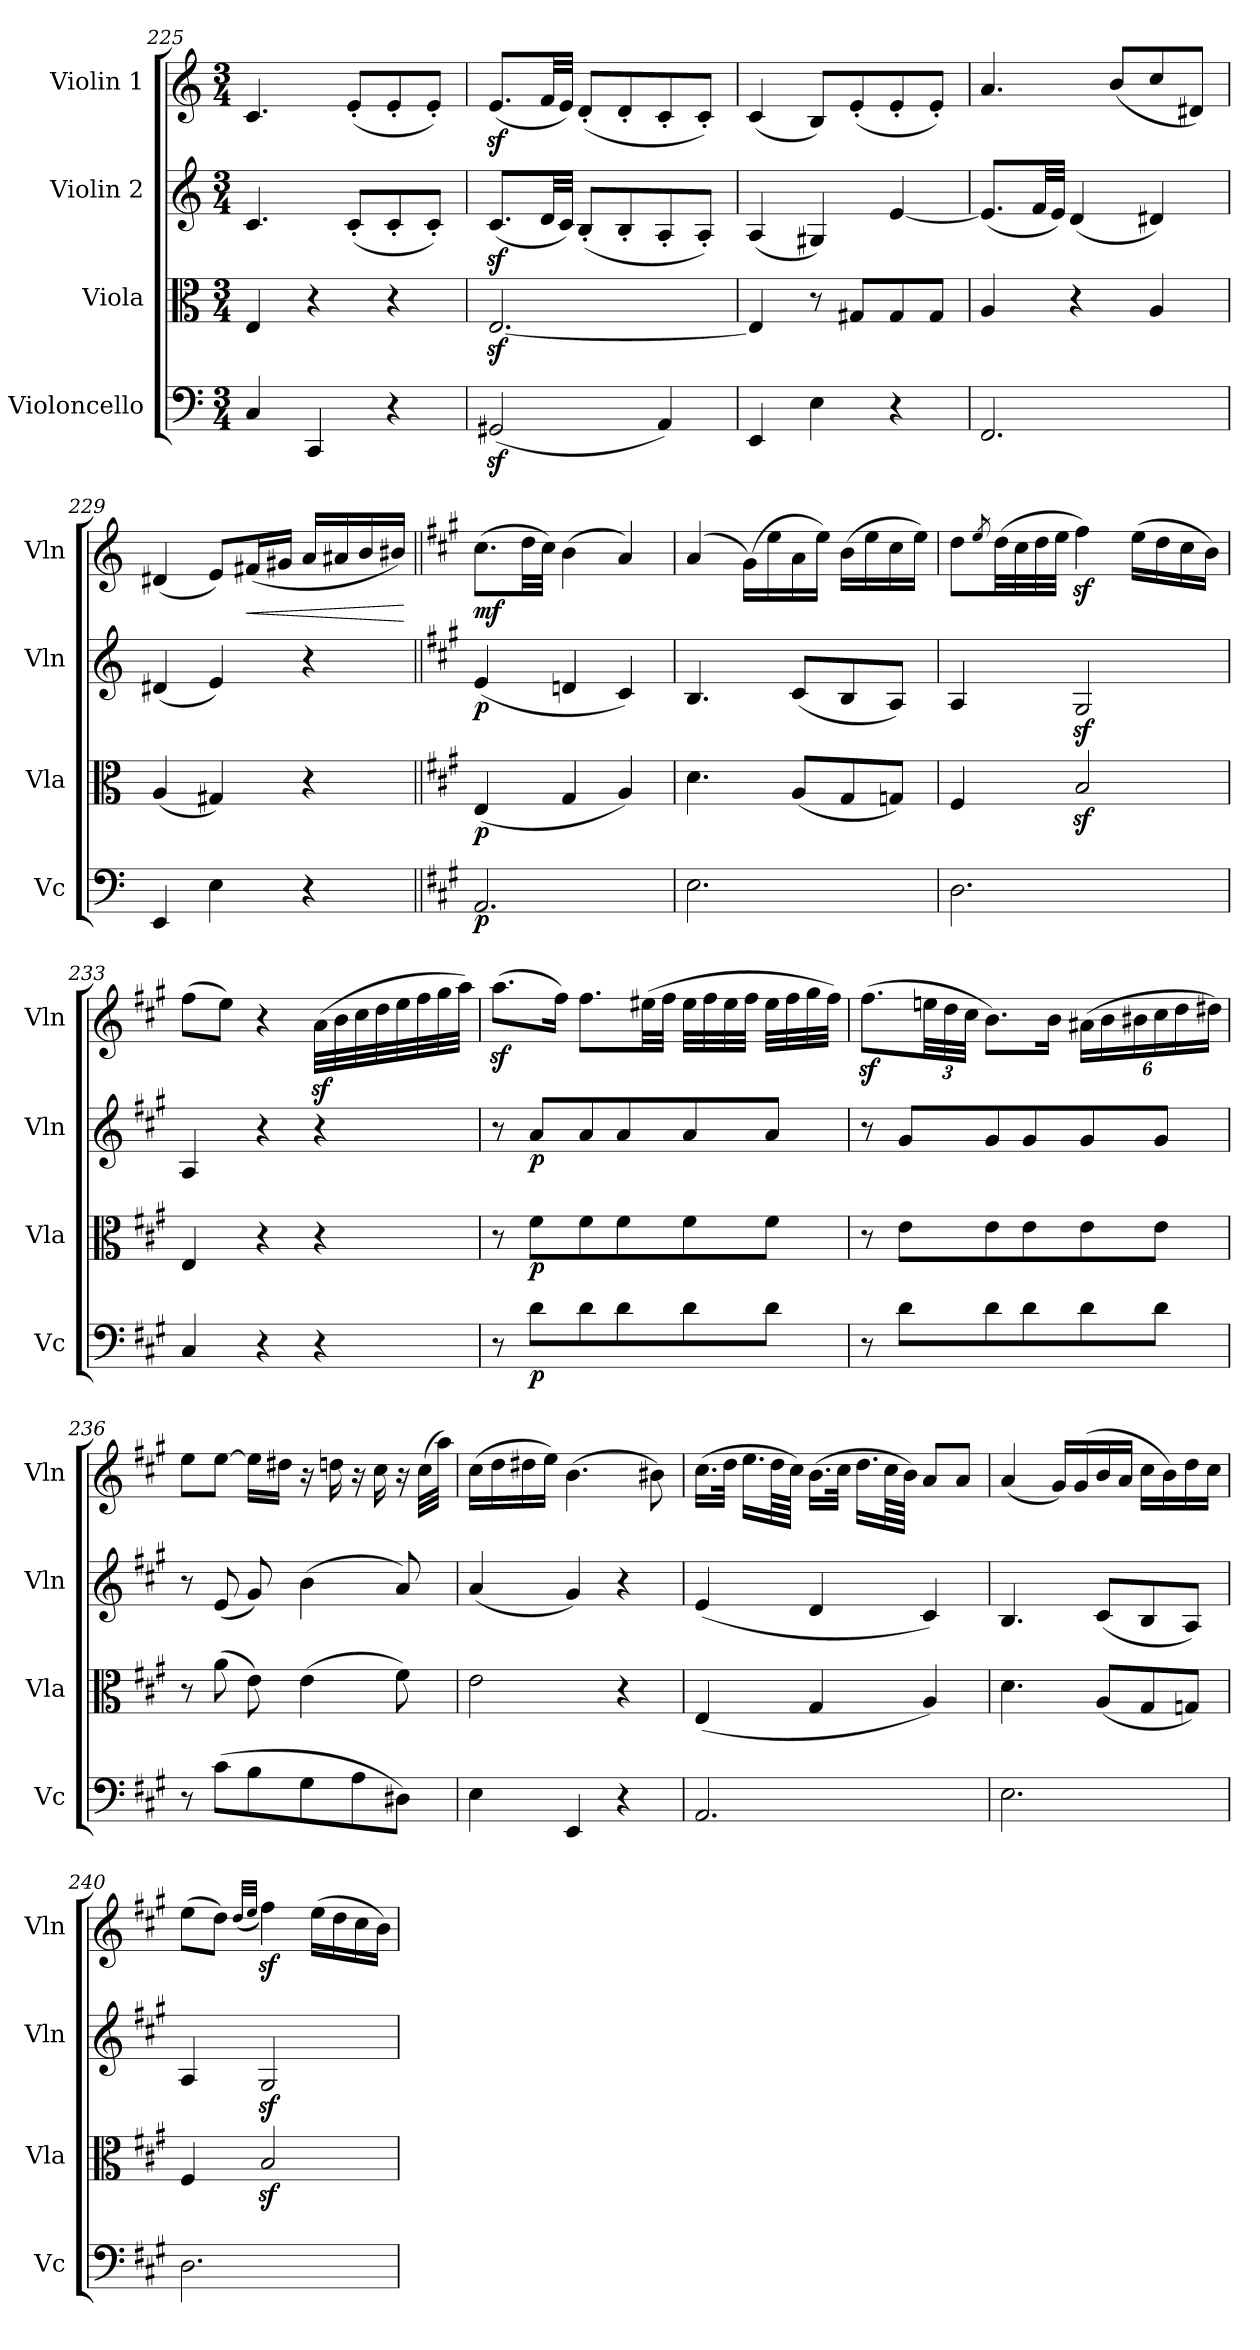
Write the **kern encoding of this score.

**kern	**dynam	**kern	**dynam	**kern	**dynam	**kern	**dynam
*part4	*part4	*part3	*part3	*part2	*part2	*part1	*part1
*staff4	*staff4	*staff3	*staff3	*staff2	*staff2	*staff1	*staff1
*I"Violoncello	*	*I"Viola	*	*I"Violin 2	*	*I"Violin 1	*
*I'Vc	*	*I'Vla	*	*I'Vln	*	*I'Vln	*
*clefF4	*	*clefC3	*	*clefG2	*	*clefG2	*
*k[]	*	*k[]	*	*k[]	*	*k[]	*
*M3/4	*	*M3/4	*	*M3/4	*	*M3/4	*
=225	=225	=225	=225	=225	=225	=225	=225
4C/	.	4E/	.	4.c/	.	4.c/	.
4CC/	.	4r	.	.	.	.	.
.	.	.	.	(<8c'/L	.	(<8e'/L	.
4r	.	4r	.	8c'/	.	8e'/	.
.	.	.	.	8c'/J)	.	8e'/J)	.
!!LO:PB:g=z
=226	=226	=226	=226	=226	=226	=226	=226
(<2GG#Xz</	.	[2.Ez</	.	(<8.cz</L	.	(<8.ez</L	.
.	.	.	.	32d/LL	.	32f/LL	.
.	.	.	.	32c/JJJ)	.	32e/JJJ)	.
.	.	.	.	(<8B'/L	.	(<8d'/L	.
.	.	.	.	8B'/	.	8d'/	.
4AA/)	.	.	.	8A'/	.	8c'/	.
.	.	.	.	8A'/J)	.	8c'/J)	.
=227	=227	=227	=227	=227	=227	=227	=227
4EE/	.	4E/]	.	(<4A/	.	(<4c/	.
4E\	.	8r	.	4G#X/)	.	8B/L)	.
.	.	8G#X/L	.	.	.	(<8e'/	.
4r	.	8G#/	.	[4e/	.	8e'/	.
.	.	8G#/J	.	.	.	8e'/J)	.
=228	=228	=228	=228	=228	=228	=228	=228
2.FF/	.	4A/	.	(<8.e/L]	.	4.a/	.
.	.	.	.	32f/LL	.	.	.
.	.	.	.	32e/JJJ)	.	.	.
.	.	4r	.	(<4d/	.	.	.
.	.	.	.	.	.	(<8b/L	.
.	.	4A/	.	4d#X/)	.	8cc/	.
.	.	.	.	.	.	8d#X/J)	.
=229	=229	=229	=229	=229	=229	=229	=229
4EE/	.	(<4A/	.	(<4d#X/	.	(<4d#X/	.
4E\	.	4G#X/)	.	4e/)	.	8e/L)	.
!	!	!	!	!	!	!	!LO:HP:b
.	.	.	.	.	.	(<16f#X/L	<
.	.	.	.	.	.	16g#X/JJ	.
4r	.	4r	.	4r	.	16a/LL	.
.	.	.	.	.	.	16a#X/	.
.	.	.	.	.	.	16b/	.
.	.	.	.	.	.	16b#X/JJ)	.
.	.	.	.	.	.	.	[
!!LO:LB:g=z
=230||	=230||	=230||	=230||	=230||	=230||	=230||	=230||
*k[f#c#g#]	*	*k[f#c#g#]	*	*k[f#c#g#]	*	*k[f#c#g#]	*
!	!LO:DY:b	!	!LO:DY:b	!	!LO:DY:b	!	!LO:DY:b
2.AA/	p	(<4E/	p	(<4e/	p	(>8.cc#\L	mf
.	.	.	.	.	.	32dd\LL	.
.	.	.	.	.	.	32cc#\JJJ)	.
.	.	4G#/	.	4dn/	.	(>4b\	.
.	.	4A/)	.	4c#/)	.	4a/)	.
=231	=231	=231	=231	=231	=231	=231	=231
2.E\	.	4.d\	.	4.B/	.	(>4a/	.
.	.	.	.	.	.	(>16g#\LL)	.
.	.	.	.	.	.	16ee\	.
.	.	(<8A/L	.	(<8c#/L	.	16a\	.
.	.	.	.	.	.	16ee\JJ)	.
.	.	8G#/	.	8B/	.	(>16b\LL	.
.	.	.	.	.	.	16ee\	.
.	.	8Gn/J)	.	8A/J)	.	16cc#\	.
.	.	.	.	.	.	16ee\JJ)	.
=232	=232	=232	=232	=232	=232	=232	=232
2.D\	.	4F#/	.	4A/	.	8dd\L	.
.	.	.	.	.	.	8qee/	.
.	.	.	.	.	.	(>32dd\LL	.
.	.	.	.	.	.	32cc#\	.
.	.	.	.	.	.	32dd\	.
.	.	.	.	.	.	32ee\JJJ	.
.	.	2Bz</	.	2G#z</	.	4ff#z<\)	.
.	.	.	.	.	.	(>16ee\LL	.
.	.	.	.	.	.	16dd\	.
.	.	.	.	.	.	16cc#\	.
.	.	.	.	.	.	16b\JJ)	.
=233	=233	=233	=233	=233	=233	=233	=233
4C#/	.	4E/	.	4A/	.	(>8ff#\L	.
.	.	.	.	.	.	8ee\J)	.
4r	.	4r	.	4r	.	4r	.
4r	.	4r	.	4r	.	(>32az<\LLL	.
.	.	.	.	.	.	32b\	.
.	.	.	.	.	.	32cc#\	.
.	.	.	.	.	.	32dd\	.
.	.	.	.	.	.	32ee\	.
.	.	.	.	.	.	32ff#\	.
.	.	.	.	.	.	32gg#\	.
.	.	.	.	.	.	32aa\JJJ)	.
!!LO:LB:g=z
=234	=234	=234	=234	=234	=234	=234	=234
8r	.	8r	.	8r	.	(>8.aaz<\L	.
!	!LO:DY:b	!	!LO:DY:b	!	!LO:DY:b	!	!
8d\L	p	8f#\L	p	8a/L	p	.	.
.	.	.	.	.	.	16ff#\Jk)	.
8d\	.	8f#\	.	8a/	.	8.ff#\L	.
8d\	.	8f#\	.	8a/	.	.	.
.	.	.	.	.	.	(>32ee#X\LL	.
.	.	.	.	.	.	32ff#\JJJ	.
8d\	.	8f#\	.	8a/	.	32ee#\LLL	.
.	.	.	.	.	.	32ff#\	.
.	.	.	.	.	.	32ee#\	.
.	.	.	.	.	.	32ff#\JJJ	.
8d\J	.	8f#\J	.	8a/J	.	32ee#\LLL	.
.	.	.	.	.	.	32ff#\	.
.	.	.	.	.	.	32gg#\	.
.	.	.	.	.	.	32ff#\JJJ)	.
=235	=235	=235	=235	=235	=235	=235	=235
8r	.	8r	.	8r	.	(>8.ff#z<\L	.
8d\L	.	8e\L	.	8g#/L	.	.	.
*	*	*	*	*	*	*Xbrackettup	*
.	.	.	.	.	.	48een\LL	.
.	.	.	.	.	.	48dd\	.
.	.	.	.	.	.	48cc#\JJJ	.
8d\	.	8e\	.	8g#/	.	8.b\L)	.
8d\	.	8e\	.	8g#/	.	.	.
.	.	.	.	.	.	16b\Jk	.
8d\	.	8e\	.	8g#/	.	(>24a#X\LL	.
.	.	.	.	.	.	24b\	.
.	.	.	.	.	.	24b#X\	.
8d\J	.	8e\J	.	8g#/J	.	24cc#\	.
.	.	.	.	.	.	24dd\	.
.	.	.	.	.	.	24dd#X\JJ)	.
=236	=236	=236	=236	=236	=236	=236	=236
8r	.	8r	.	8r	.	8ee\L	.
(>8c#\L	.	(>8a\	.	(<8e/	.	[8ee\J	.
8B\	.	8e\)	.	8g#/)	.	16ee\LL]	.
.	.	.	.	.	.	16dd#X\JJ	.
8G#\	.	(>4e\	.	(>4b\	.	16r	.
.	.	.	.	.	.	16ddn\	.
8A\	.	.	.	.	.	16r	.
.	.	.	.	.	.	16cc#\	.
8D#X\J)	.	8f#\)	.	8a/)	.	16r	.
.	.	.	.	.	.	(>32cc#\LLL	.
.	.	.	.	.	.	32aa\JJJ)	.
!!LO:LB:g=z
=237	=237	=237	=237	=237	=237	=237	=237
4E\	.	2e\	.	(<4a/	.	(>16cc#\LL	.
.	.	.	.	.	.	16dd\	.
.	.	.	.	.	.	16dd#X\	.
.	.	.	.	.	.	16ee\JJ)	.
4EE/	.	.	.	4g#/)	.	(>4.b\	.
4r	.	4r	.	4r	.	.	.
.	.	.	.	.	.	8b#X\)	.
=238	=238	=238	=238	=238	=238	=238	=238
2.AA/	.	(<4E/	.	(<4e/	.	(>16.cc#\LL	.
.	.	.	.	.	.	32dd\JJk	.
.	.	.	.	.	.	16.ee\LL	.
.	.	.	.	.	.	64dd\LL	.
.	.	.	.	.	.	64cc#\JJJJ)	.
.	.	4G#/	.	4d/	.	(>16.b\LL	.
.	.	.	.	.	.	32cc#\JJk	.
.	.	.	.	.	.	16.dd\LL	.
.	.	.	.	.	.	64cc#\LL	.
.	.	.	.	.	.	64b\JJJJ)	.
.	.	4A/)	.	4c#/)	.	8a/L	.
.	.	.	.	.	.	8a/J	.
=239	=239	=239	=239	=239	=239	=239	=239
2.E\	.	4.d\	.	4.B/	.	(<4a/	.
.	.	.	.	.	.	16g#/LL)	.
.	.	.	.	.	.	(>16g#/	.
.	.	(<8A/L	.	(<8c#/L	.	16b/	.
.	.	.	.	.	.	16a/JJ	.
.	.	8G#/	.	8B/	.	16cc#\LL	.
.	.	.	.	.	.	16b\)	.
.	.	8Gn/J)	.	8A/J)	.	16dd\	.
.	.	.	.	.	.	16cc#\JJ	.
=240	=240	=240	=240	=240	=240	=240	=240
2.D\	.	4F#/	.	4A/	.	(>8ee\L	.
.	.	.	.	.	.	8dd\J)	.
.	.	.	.	.	.	(<32qdd/LLL	.
.	.	.	.	.	.	32qee/JJJ	.
.	.	2Bz</	.	2G#z</	.	4ff#z<\)	.
.	.	.	.	.	.	(>16ee\LL	.
.	.	.	.	.	.	16dd\	.
.	.	.	.	.	.	16cc#\	.
.	.	.	.	.	.	16b\JJ)	.
=	=	=	=	=	=	=	=
*-	*-	*-	*-	*-	*-	*-	*-
